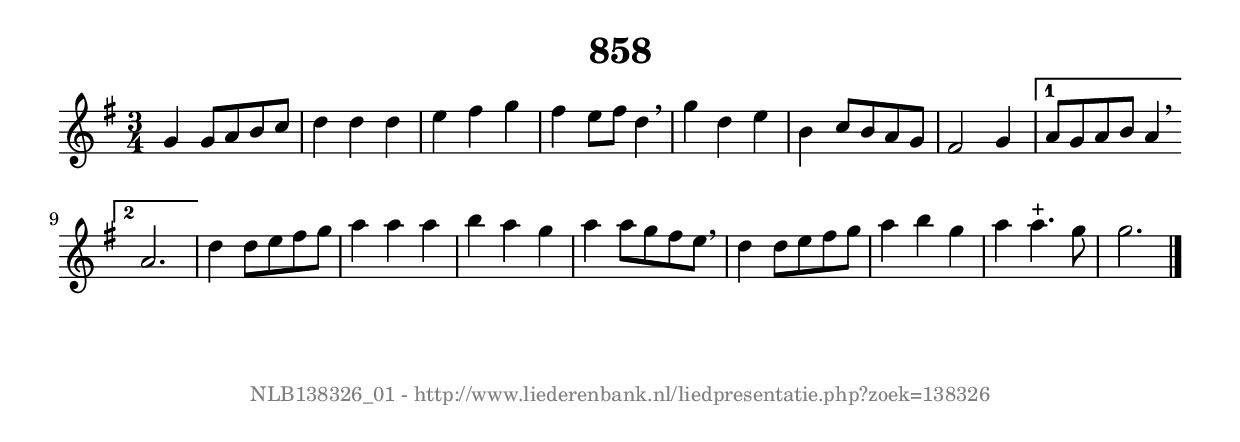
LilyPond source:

%
% produced by wce2krn 1.64 (7 June 2014)
%
\version"2.16"
#(append! paper-alist '(("long" . (cons (* 210 mm) (* 2000 mm)))))
#(set-default-paper-size "long")
sb = {\breathe}
mBreak = {\breathe }
bBreak = {\breathe }
x = {\once\override NoteHead #'style = #'cross }
gl=\glissando
itime={\override Staff.TimeSignature #'stencil = ##f }
ficta = {\once\set suggestAccidentals = ##t}
fine = {\once\override Score.RehearsalMark #'self-alignment-X = #1 \mark \markup {\italic{Fine}}}
dc = {\once\override Score.RehearsalMark #'self-alignment-X = #1 \mark \markup {\italic{D.C.}}}
dcf = {\once\override Score.RehearsalMark #'self-alignment-X = #1 \mark \markup {\italic{D.C. al Fine}}}
dcc = {\once\override Score.RehearsalMark #'self-alignment-X = #1 \mark \markup {\italic{D.C. al Coda}}}
ds = {\once\override Score.RehearsalMark #'self-alignment-X = #1 \mark \markup {\italic{D.S.}}}
dsf = {\once\override Score.RehearsalMark #'self-alignment-X = #1 \mark \markup {\italic{D.S. al Fine}}}
dsc = {\once\override Score.RehearsalMark #'self-alignment-X = #1 \mark \markup {\italic{D.S. al Coda}}}
pv = {\set Score.repeatCommands = #'((volta "1"))}
sv = {\set Score.repeatCommands = #'((volta "2"))}
tv = {\set Score.repeatCommands = #'((volta "3"))}
qv = {\set Score.repeatCommands = #'((volta "4"))}
xv = {\set Score.repeatCommands = #'((volta #f))}
\header{ tagline = ""
title = "858"
}
\score {{
\key g \major
\relative g'
{
\set melismaBusyProperties = #'()
\time 3/4
\tempo 4=120
\override Score.MetronomeMark #'transparent = ##t
\override Score.RehearsalMark #'break-visibility = #(vector #t #t #f)
g4 g8 a8 b8 c8 | d4 d4 d4 | e4 fis4 g4 | fis4 e8 fis8 d4 \sb | g4 d4 e4 | b4 c8 b8 a8 g8 | fis2 g4 | \pv a8 g8 a8 b8 a4 \bar ":|:" \bBreak
\sv a2. \xv | d4 d8 e8 fis8 g8 | a4 a4 a4 | b4 a4 g4 | a4 a8 g8 fis8 e8 \sb | d4 d8 e8 fis8 g8 | a4 b4 g4 | a4 a4.^"+" g8 | g2. \bar "|."
 }}
 \midi { }
 \layout {
            indent = 0.0\cm
}
}
\markup { \vspace #0 } \markup { \with-color #grey \fill-line { \center-column { \smaller "NLB138326_01 - http://www.liederenbank.nl/liedpresentatie.php?zoek=138326" } } }
